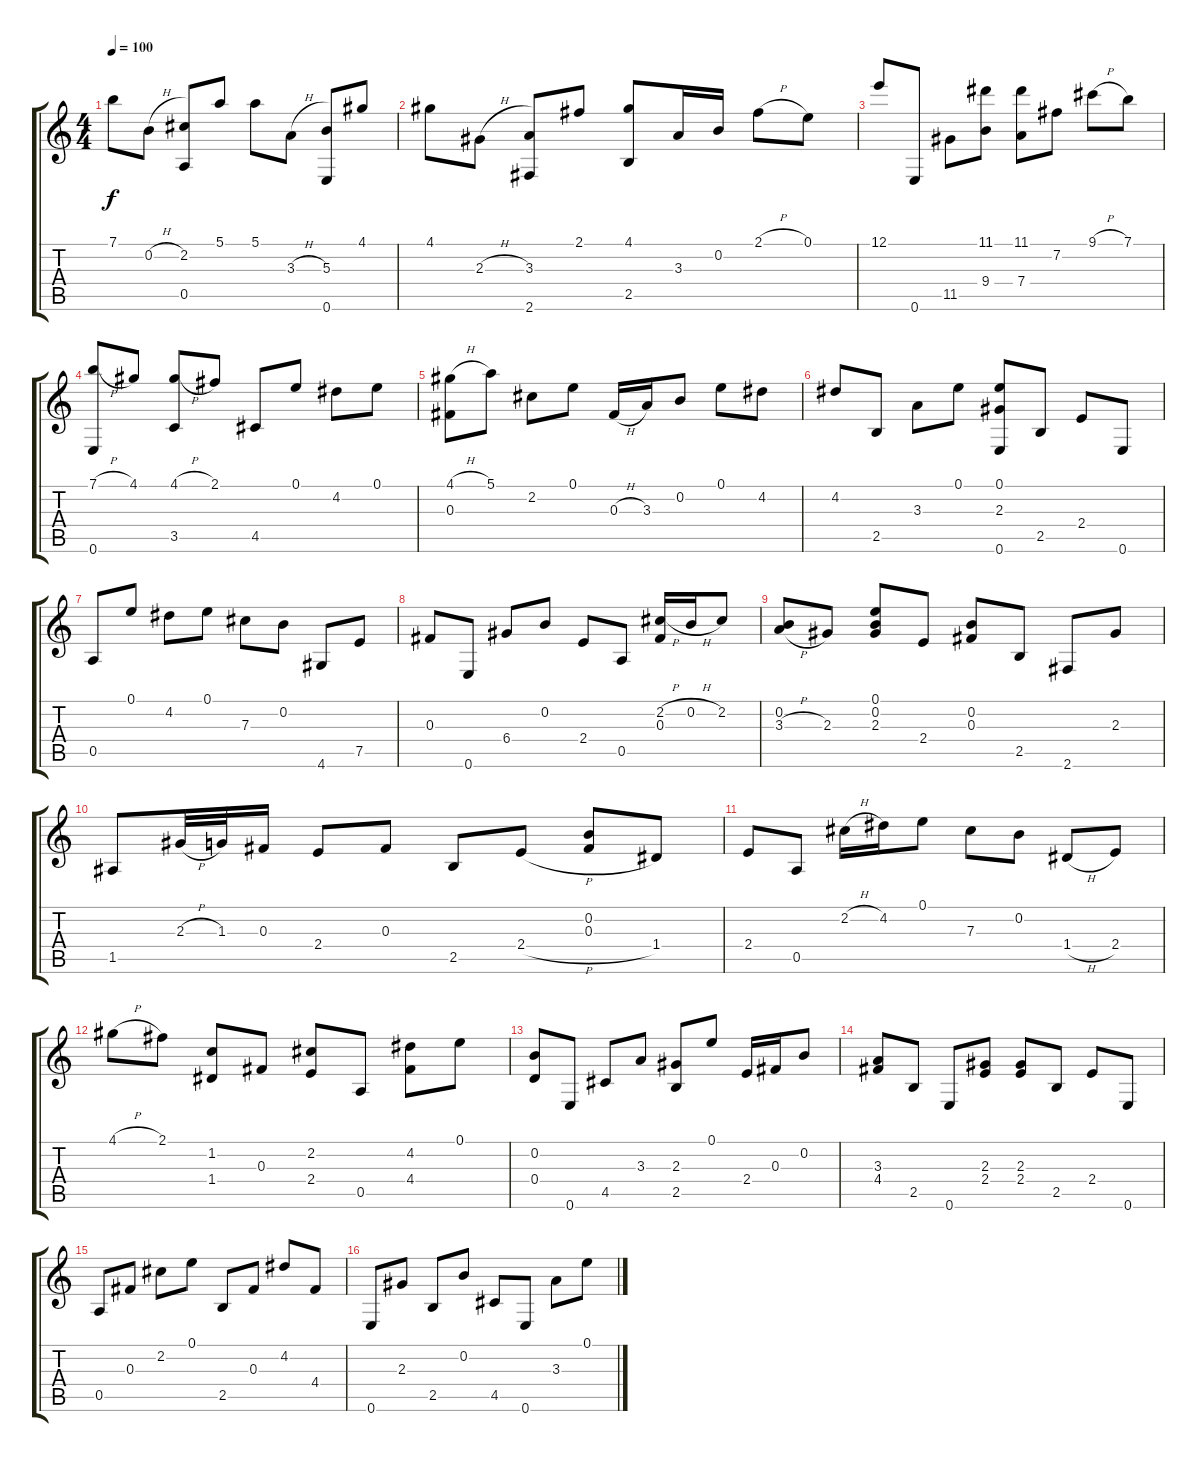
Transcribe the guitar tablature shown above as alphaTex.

\track "" {instrument acousticguitarnylon}
\staff {score tabs}
\tuning (E4 B3 Gb3 D3 A2 E2) {hide}
\ts (4 4)
\tempo 100
\clef g2
\ks c
7.1.8{dy f} 0.2{h}.8 (2.2 0.5).8 5.1.8 5.1.8 3.3{h}.8 (5.3 0.6).8 4.1.8 |
4.1.8 2.3{h}.8 (3.3 2.6).8 2.1.8 (4.1 2.5).8 3.3.16 0.2.16 2.1{h}.8 0.1.8 |
12.1.8 0.6.8 11.5.8 (11.1 9.4).8 (11.1 7.4).8 7.2.8 9.1{h}.8 7.1.8 |
(7.1{h} 0.6).8 4.1.8 (4.1{h} 3.5).8 2.1.8 4.5.8 0.1.8 4.2.8 0.1.8 |
(4.1{h} 0.3).8 5.1.8 2.2.8 0.1.8 0.3{h}.16 3.3.16 0.2.8 0.1.8 4.2.8 |
4.2.8 2.5.8 3.3.8 0.1.8 (0.1 2.3 0.6).8 2.5.8 2.4.8 0.6.8 |
0.5.8 0.1.8 4.2.8 0.1.8 7.3.8 0.2.8 4.6.8 7.5.8 |
0.3.8 0.6.8 6.4.8 0.2.8 2.4.8 0.5.8 (2.2{h} 0.3).16 0.2{h}.16 2.2.8 |
(0.2 3.3{h}).8 2.3.8 (0.1 0.2 2.3).8 2.4.8 (0.2 0.3).8 2.5.8 2.6.8 2.3.8 |
1.5.8 2.3{h}.32 1.3.32 0.3.16 2.4.8 0.3.8 2.5.8 2.4{h}.8 (0.2 0.3).8 1.4.8 |
2.4.8 0.5.8 2.2{h}.16 4.2.16 0.1.8 7.3.8 0.2.8 1.4{h}.8 2.4.8 |
4.1{h}.8 2.1.8 (1.2 1.4).8 0.3.8 (2.2 2.4).8 0.5.8 (4.2 4.4).8 0.1.8 |
(0.2 0.4).8 0.6.8 4.5.8 3.3.8 (2.3 2.5).8 0.1.8 2.4.16 0.3.16 0.2.8 |
(3.3 4.4).8 2.5.8 0.6.8 (2.3 2.4).8 (2.3 2.4).8 2.5.8 2.4.8 0.6.8 |
0.5.8 0.3.8 2.2.8 0.1.8 2.5.8 0.3.8 4.2.8 4.4.8 |
0.6.8 2.3.8 2.5.8 0.2.8 4.5.8 0.6.8 3.3.8 0.1.8
